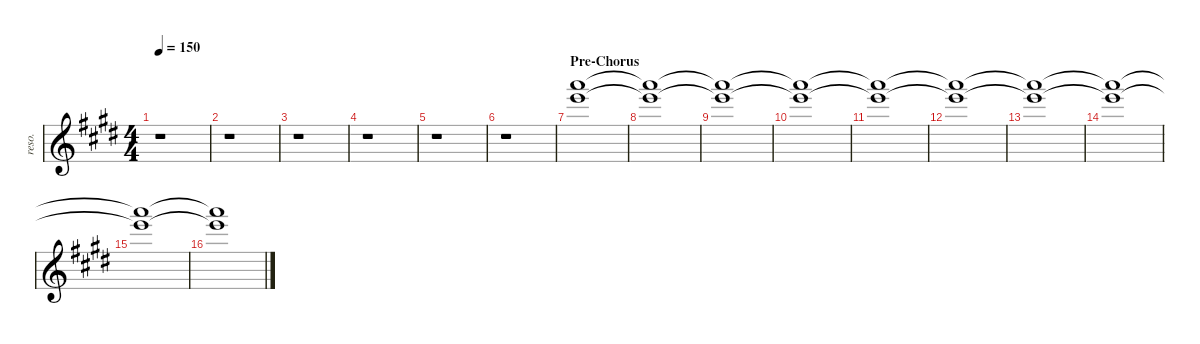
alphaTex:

\defaultSystemsLayout 4
\hideDynamics
\bracketExtendMode nobrackets
\otherSystemsTrackNameOrientation horizontal
\track ("Synthesizer - A. Summers" "reso.") {instrument drawbarorgan}
\staff {score}
\tuning (E4 B3 G3 D3 A2 E2)
\displaytranspose 12
\ts (4 4)
\tempo 150
\clef g2
\ks c#minor
r.1{dy mf beam Down} |
r.1{beam Down} |
r.1{beam Down} |
r.1{beam Down} |
r.1{beam Down} |
r.1{beam Down} |
\section ("" "Pre-Chorus")
(17.1{acc forcenatural} 17.2{acc forcenatural}).1{beam Down} |
(17.2{t acc forcenatural} 17.1{t acc forcenatural}).1{beam Down} |
(17.2{t acc forcenatural} 17.1{t acc forcenatural}).1{beam Down} |
(17.2{t acc forcenatural} 17.1{t acc forcenatural}).1{beam Down} |
(17.2{t acc forcenatural} 17.1{t acc forcenatural}).1{beam Down} |
(17.2{t acc forcenatural} 17.1{t acc forcenatural}).1{beam Down} |
(17.2{t acc forcenatural} 17.1{t acc forcenatural}).1{beam Down} |
(17.2{t acc forcenatural} 17.1{t acc forcenatural}).1{beam Down} |
(17.2{t acc forcenatural} 17.1{t acc forcenatural}).1{beam Down} |
(17.2{t acc forcenatural} 17.1{t acc forcenatural}).1{beam Down}
